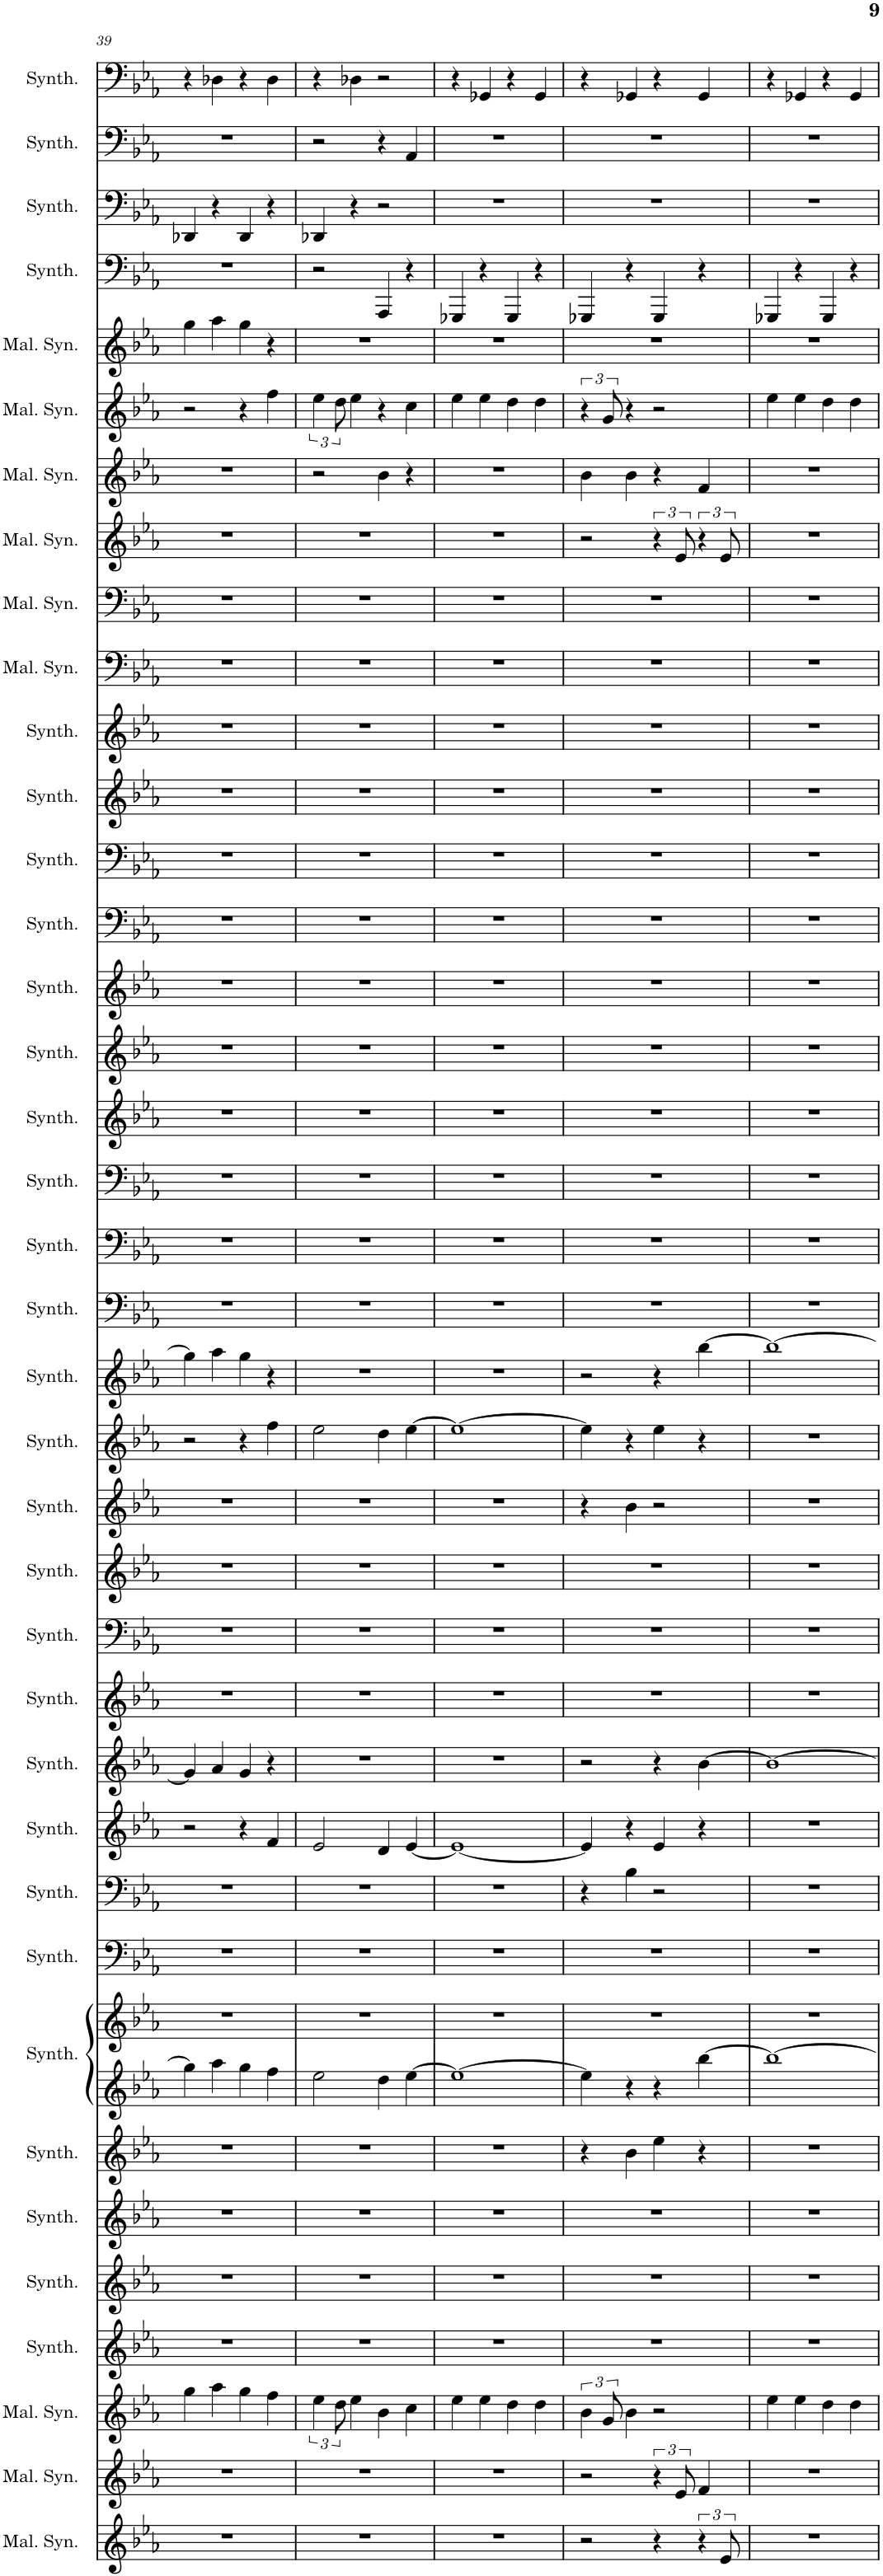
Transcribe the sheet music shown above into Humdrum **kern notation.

**kern	**kern	**kern	**kern	**kern	**kern	**kern	**kern	**kern	**kern	**kern	**kern	**kern	**kern	**kern	**kern	**kern	**kern	**kern	**kern	**kern	**kern	**kern	**kern	**kern	**kern	**kern	**kern	**kern	**kern	**kern	**kern	**kern	**kern	**kern	**kern	**kern	**kern	**kern
*part38	*part37	*part36	*part35	*part34	*part33	*part32	*part31	*part31	*part30	*part29	*part28	*part27	*part26	*part25	*part24	*part23	*part22	*part21	*part20	*part19	*part18	*part17	*part16	*part15	*part14	*part13	*part12	*part11	*part10	*part9	*part8	*part7	*part6	*part5	*part4	*part3	*part2	*part1
*staff39	*staff38	*staff37	*staff36	*staff35	*staff34	*staff33	*staff32	*staff31	*staff30	*staff29	*staff28	*staff27	*staff26	*staff25	*staff24	*staff23	*staff22	*staff21	*staff20	*staff19	*staff18	*staff17	*staff16	*staff15	*staff14	*staff13	*staff12	*staff11	*staff10	*staff9	*staff8	*staff7	*staff6	*staff5	*staff4	*staff3	*staff2	*staff1
*I"Mallet Synthesizer	*I"Mallet Synthesizer	*I"Mallet Synthesizer, Synth	*I"Saw Synthesizer	*I"Saw Synthesizer	*I"Saw Synthesizer	*I"Saw Synthesizer	*I"Saw Synthesizer, Piano	*	*I"Saw Synthesizer	*I"Saw Synthesizer	*I"Saw Synthesizer	*I"Saw Synthesizer	*I"Saw Synthesizer, Harmony 2	*I"Saw Synthesizer	*I"Saw Synthesizer	*I"Saw Synthesizer	*I"Saw Synthesizer	*I"Saw Synthesizer, Harmony 1	*I"String Synthesizer	*I"String Synthesizer	*I"String Synthesizer	*I"String Synthesizer	*I"String Synthesizer	*I"String Synthesizer, Clean GTR	*I"String Synthesizer	*I"String Synthesizer	*I"String Synthesizer	*I"String Synthesizer, Choir	*I"Mallet Synthesizer	*I"Mallet Synthesizer	*I"Mallet Synthesizer	*I"Mallet Synthesizer	*I"Mallet Synthesizer	*I"Mallet Synthesizer, Center Lead 1	*I"Bass Synthesizer	*I"Bass Synthesizer	*I"Bass Synthesizer	*I"Bass Synthesizer, Bass GTR
*I'Mal. Syn.	*I'Mal. Syn.	*I'Mal. Syn.	*I'Synth.	*I'Synth.	*I'Synth.	*I'Synth.	*I'Synth.	*	*I'Synth.	*I'Synth.	*I'Synth.	*I'Synth.	*I'Synth.	*I'Synth.	*I'Synth.	*I'Synth.	*I'Synth.	*I'Synth.	*I'Synth.	*I'Synth.	*I'Synth.	*I'Synth.	*I'Synth.	*I'Synth.	*I'Synth.	*I'Synth.	*I'Synth.	*I'Synth.	*I'Mal. Syn.	*I'Mal. Syn.	*I'Mal. Syn.	*I'Mal. Syn.	*I'Mal. Syn.	*I'Mal. Syn.	*I'Synth.	*I'Synth.	*I'Synth.	*I'Synth.
!!LO:PB:g=z
*clefG2	*clefG2	*clefG2	*clefG2	*clefG2	*clefG2	*clefG2	*clefG2	*clefG2	*clefF4	*clefF4	*clefG2	*clefG2	*clefG2	*clefF4	*clefG2	*clefG2	*clefG2	*clefG2	*clefF4	*clefF4	*clefF4	*clefG2	*clefG2	*clefG2	*clefF4	*clefF4	*clefG2	*clefG2	*clefF4	*clefF4	*clefG2	*clefG2	*clefG2	*clefG2	*clefF4	*clefF4	*clefF4	*clefF4
*k[b-e-a-]	*k[b-e-a-]	*k[b-e-a-]	*k[b-e-a-]	*k[b-e-a-]	*k[b-e-a-]	*k[b-e-a-]	*k[b-e-a-]	*k[b-e-a-]	*k[b-e-a-]	*k[b-e-a-]	*k[b-e-a-]	*k[b-e-a-]	*k[b-e-a-]	*k[b-e-a-]	*k[b-e-a-]	*k[b-e-a-]	*k[b-e-a-]	*k[b-e-a-]	*k[b-e-a-]	*k[b-e-a-]	*k[b-e-a-]	*k[b-e-a-]	*k[b-e-a-]	*k[b-e-a-]	*k[b-e-a-]	*k[b-e-a-]	*k[b-e-a-]	*k[b-e-a-]	*k[b-e-a-]	*k[b-e-a-]	*k[b-e-a-]	*k[b-e-a-]	*k[b-e-a-]	*k[b-e-a-]	*k[b-e-a-]	*k[b-e-a-]	*k[b-e-a-]	*k[b-e-a-]
*M4/4	*M4/4	*M4/4	*M4/4	*M4/4	*M4/4	*M4/4	*M4/4	*M4/4	*M4/4	*M4/4	*M4/4	*M4/4	*M4/4	*M4/4	*M4/4	*M4/4	*M4/4	*M4/4	*M4/4	*M4/4	*M4/4	*M4/4	*M4/4	*M4/4	*M4/4	*M4/4	*M4/4	*M4/4	*M4/4	*M4/4	*M4/4	*M4/4	*M4/4	*M4/4	*M4/4	*M4/4	*M4/4	*M4/4
=39	=39	=39	=39	=39	=39	=39	=39	=39	=39	=39	=39	=39	=39	=39	=39	=39	=39	=39	=39	=39	=39	=39	=39	=39	=39	=39	=39	=39	=39	=39	=39	=39	=39	=39	=39	=39	=39	=39
1r	1r	4gg\	1r	1r	1r	1r	4gg\]	1r	1r	1r	2r	4g/]	1r	1r	1r	1r	2r	4gg\]	1r	1r	1r	1r	1r	1r	1r	1r	1r	1r	1r	1r	1r	1r	2r	4gg\	1r	4DD-X/	1r	4r
.	.	4aa-\	.	.	.	.	4aa-\	.	.	.	.	4a-/	.	.	.	.	.	4aa-\	.	.	.	.	.	.	.	.	.	.	.	.	.	.	.	4aa-\	.	4r	.	4D-X\
.	.	4gg\	.	.	.	.	4gg\	.	.	.	4r	4g/	.	.	.	.	4r	4gg\	.	.	.	.	.	.	.	.	.	.	.	.	.	.	4r	4gg\	.	4DD-/	.	4r
.	.	4ff\	.	.	.	.	4ff\	.	.	.	4f/	4r	.	.	.	.	4ff\	4r	.	.	.	.	.	.	.	.	.	.	.	.	.	.	4ff\	4r	.	4r	.	4D-\
=40	=40	=40	=40	=40	=40	=40	=40	=40	=40	=40	=40	=40	=40	=40	=40	=40	=40	=40	=40	=40	=40	=40	=40	=40	=40	=40	=40	=40	=40	=40	=40	=40	=40	=40	=40	=40	=40	=40
1r	1r	6ee-\	1r	1r	1r	1r	2ee-\	1r	1r	1r	2e-/	1r	1r	1r	1r	1r	2ee-\	1r	1r	1r	1r	1r	1r	1r	1r	1r	1r	1r	1r	1r	1r	2r	6ee-\	1r	2r	4DD-X/	2r	4r
.	.	12dd\	.	.	.	.	.	.	.	.	.	.	.	.	.	.	.	.	.	.	.	.	.	.	.	.	.	.	.	.	.	.	12dd\	.	.	.	.	.
.	.	4ee-\	.	.	.	.	.	.	.	.	.	.	.	.	.	.	.	.	.	.	.	.	.	.	.	.	.	.	.	.	.	.	4ee-\	.	.	4r	.	4D-X\
.	.	4b-\	.	.	.	.	4dd\	.	.	.	4d/	.	.	.	.	.	4dd\	.	.	.	.	.	.	.	.	.	.	.	.	.	.	4b-\	4r	.	4AAA-/	2r	4r	2r
.	.	4cc\	.	.	.	.	[4ee-\	.	.	.	[4e-/	.	.	.	.	.	[4ee-\	.	.	.	.	.	.	.	.	.	.	.	.	.	.	4r	4cc\	.	4r	.	4AA-/	.
=41	=41	=41	=41	=41	=41	=41	=41	=41	=41	=41	=41	=41	=41	=41	=41	=41	=41	=41	=41	=41	=41	=41	=41	=41	=41	=41	=41	=41	=41	=41	=41	=41	=41	=41	=41	=41	=41	=41
1r	1r	4ee-\	1r	1r	1r	1r	1ee-_	1r	1r	1r	1e-_	1r	1r	1r	1r	1r	1ee-_	1r	1r	1r	1r	1r	1r	1r	1r	1r	1r	1r	1r	1r	1r	1r	4ee-\	1r	4GGG-X/	1r	1r	4r
.	.	4ee-\	.	.	.	.	.	.	.	.	.	.	.	.	.	.	.	.	.	.	.	.	.	.	.	.	.	.	.	.	.	.	4ee-\	.	4r	.	.	4GG-X/
.	.	4dd\	.	.	.	.	.	.	.	.	.	.	.	.	.	.	.	.	.	.	.	.	.	.	.	.	.	.	.	.	.	.	4dd\	.	4GGG-/	.	.	4r
.	.	4dd\	.	.	.	.	.	.	.	.	.	.	.	.	.	.	.	.	.	.	.	.	.	.	.	.	.	.	.	.	.	.	4dd\	.	4r	.	.	4GG-/
=42	=42	=42	=42	=42	=42	=42	=42	=42	=42	=42	=42	=42	=42	=42	=42	=42	=42	=42	=42	=42	=42	=42	=42	=42	=42	=42	=42	=42	=42	=42	=42	=42	=42	=42	=42	=42	=42	=42
2r	2r	6b-\	1r	1r	1r	4r	4ee-\]	1r	1r	4r	4e-/]	2r	1r	1r	1r	4r	4ee-\]	2r	1r	1r	1r	1r	1r	1r	1r	1r	1r	1r	1r	1r	2r	4b-\	6r	1r	4GGG-X/	1r	1r	4r
.	.	12g/	.	.	.	.	.	.	.	.	.	.	.	.	.	.	.	.	.	.	.	.	.	.	.	.	.	.	.	.	.	.	12g/	.	.	.	.	.
.	.	4b-\	.	.	.	4b-\	4r	.	.	4B-\	4r	.	.	.	.	4b-\	4r	.	.	.	.	.	.	.	.	.	.	.	.	.	.	4b-\	4r	.	4r	.	.	4GG-X/
4r	6r	2r	.	.	.	4ee-\	4r	.	.	2r	4e-/	4r	.	.	.	2r	4ee-\	4r	.	.	.	.	.	.	.	.	.	.	.	.	6r	4r	2r	.	4GGG-/	.	.	4r
.	12e-/	.	.	.	.	.	.	.	.	.	.	.	.	.	.	.	.	.	.	.	.	.	.	.	.	.	.	.	.	.	12e-/	.	.	.	.	.	.	.
6r	4f/	.	.	.	.	4r	[4bb-\	.	.	.	4r	[4b-\	.	.	.	.	4r	[4bb-\	.	.	.	.	.	.	.	.	.	.	.	.	6r	4f/	.	.	4r	.	.	4GG-/
12e-/	.	.	.	.	.	.	.	.	.	.	.	.	.	.	.	.	.	.	.	.	.	.	.	.	.	.	.	.	.	.	12e-/	.	.	.	.	.	.	.
=43	=43	=43	=43	=43	=43	=43	=43	=43	=43	=43	=43	=43	=43	=43	=43	=43	=43	=43	=43	=43	=43	=43	=43	=43	=43	=43	=43	=43	=43	=43	=43	=43	=43	=43	=43	=43	=43	=43
1r	1r	4ee-\	1r	1r	1r	1r	1bb-_	1r	1r	1r	1r	1b-_	1r	1r	1r	1r	1r	1bb-_	1r	1r	1r	1r	1r	1r	1r	1r	1r	1r	1r	1r	1r	1r	4ee-\	1r	4GGG-X/	1r	1r	4r
.	.	4ee-\	.	.	.	.	.	.	.	.	.	.	.	.	.	.	.	.	.	.	.	.	.	.	.	.	.	.	.	.	.	.	4ee-\	.	4r	.	.	4GG-X/
.	.	4dd\	.	.	.	.	.	.	.	.	.	.	.	.	.	.	.	.	.	.	.	.	.	.	.	.	.	.	.	.	.	.	4dd\	.	4GGG-/	.	.	4r
.	.	4dd\	.	.	.	.	.	.	.	.	.	.	.	.	.	.	.	.	.	.	.	.	.	.	.	.	.	.	.	.	.	.	4dd\	.	4r	.	.	4GG-/
=	=	=	=	=	=	=	=	=	=	=	=	=	=	=	=	=	=	=	=	=	=	=	=	=	=	=	=	=	=	=	=	=	=	=	=	=	=	=
*-	*-	*-	*-	*-	*-	*-	*-	*-	*-	*-	*-	*-	*-	*-	*-	*-	*-	*-	*-	*-	*-	*-	*-	*-	*-	*-	*-	*-	*-	*-	*-	*-	*-	*-	*-	*-	*-	*-
